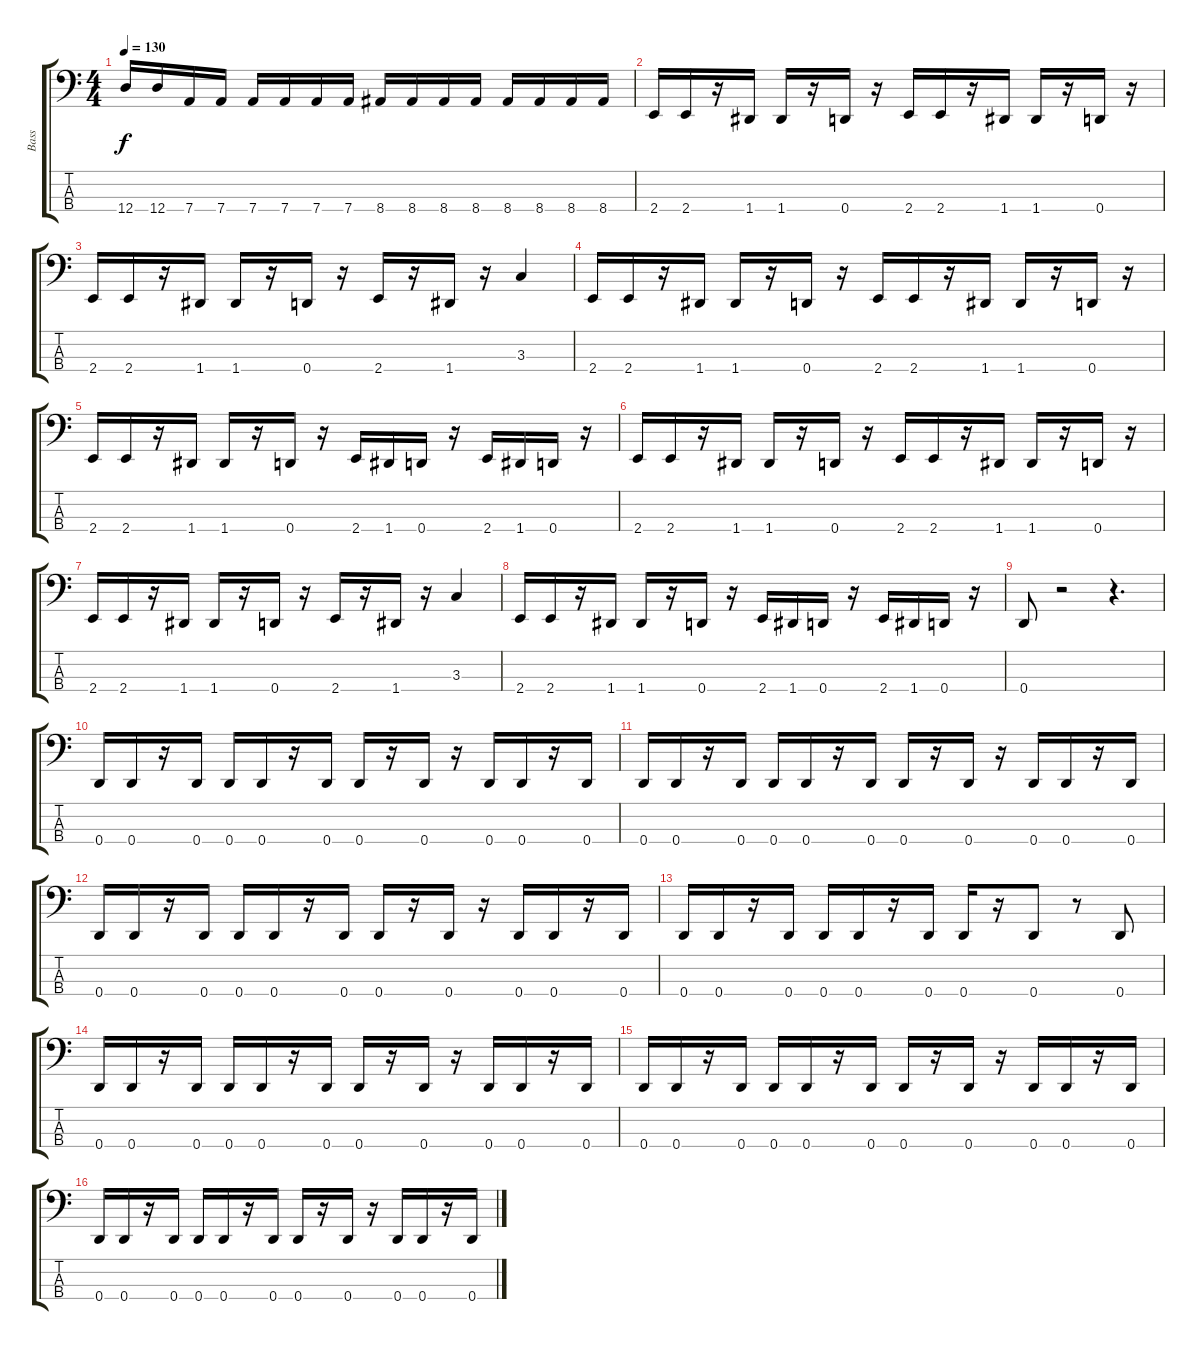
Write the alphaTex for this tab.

\track ("Bass" "Bass") {instrument electricbasspick}
\staff {score tabs}
\tuning (G2 D2 A1 D1) {hide}
\ts (4 4)
\tempo 130
\clef f4
\ks c
12.4.16{dy f} 12.4.16 7.4.16 7.4.16 7.4.16 7.4.16 7.4.16 7.4.16 8.4.16 8.4.16 8.4.16 8.4.16 8.4.16 8.4.16 8.4.16 8.4.16 |
2.4.16 2.4.16 r.16 1.4.16 1.4.16 r.16 0.4.16 r.16 2.4.16 2.4.16 r.16 1.4.16 1.4.16 r.16 0.4.16 r.16 |
2.4.16 2.4.16 r.16 1.4.16 1.4.16 r.16 0.4.16 r.16 2.4.16 r.16 1.4.16 r.16 3.3.4 |
2.4.16 2.4.16 r.16 1.4.16 1.4.16 r.16 0.4.16 r.16 2.4.16 2.4.16 r.16 1.4.16 1.4.16 r.16 0.4.16 r.16 |
2.4.16 2.4.16 r.16 1.4.16 1.4.16 r.16 0.4.16 r.16 2.4.16 1.4.16 0.4.16 r.16 2.4.16 1.4.16 0.4.16 r.16 |
2.4.16 2.4.16 r.16 1.4.16 1.4.16 r.16 0.4.16 r.16 2.4.16 2.4.16 r.16 1.4.16 1.4.16 r.16 0.4.16 r.16 |
2.4.16 2.4.16 r.16 1.4.16 1.4.16 r.16 0.4.16 r.16 2.4.16 r.16 1.4.16 r.16 3.3.4 |
2.4.16 2.4.16 r.16 1.4.16 1.4.16 r.16 0.4.16 r.16 2.4.16 1.4.16 0.4.16 r.16 2.4.16 1.4.16 0.4.16 r.16 |
0.4.8 r.2 r.4{d} |
0.4.16 0.4.16 r.16 0.4.16 0.4.16 0.4.16 r.16 0.4.16 0.4.16 r.16 0.4.16 r.16 0.4.16 0.4.16 r.16 0.4.16 |
0.4.16 0.4.16 r.16 0.4.16 0.4.16 0.4.16 r.16 0.4.16 0.4.16 r.16 0.4.16 r.16 0.4.16 0.4.16 r.16 0.4.16 |
0.4.16 0.4.16 r.16 0.4.16 0.4.16 0.4.16 r.16 0.4.16 0.4.16 r.16 0.4.16 r.16 0.4.16 0.4.16 r.16 0.4.16 |
0.4.16 0.4.16 r.16 0.4.16 0.4.16 0.4.16 r.16 0.4.16 0.4.16 r.16 0.4.8 r.8 0.4.8 |
0.4.16 0.4.16 r.16 0.4.16 0.4.16 0.4.16 r.16 0.4.16 0.4.16 r.16 0.4.16 r.16 0.4.16 0.4.16 r.16 0.4.16 |
0.4.16 0.4.16 r.16 0.4.16 0.4.16 0.4.16 r.16 0.4.16 0.4.16 r.16 0.4.16 r.16 0.4.16 0.4.16 r.16 0.4.16 |
0.4.16 0.4.16 r.16 0.4.16 0.4.16 0.4.16 r.16 0.4.16 0.4.16 r.16 0.4.16 r.16 0.4.16 0.4.16 r.16 0.4.16
